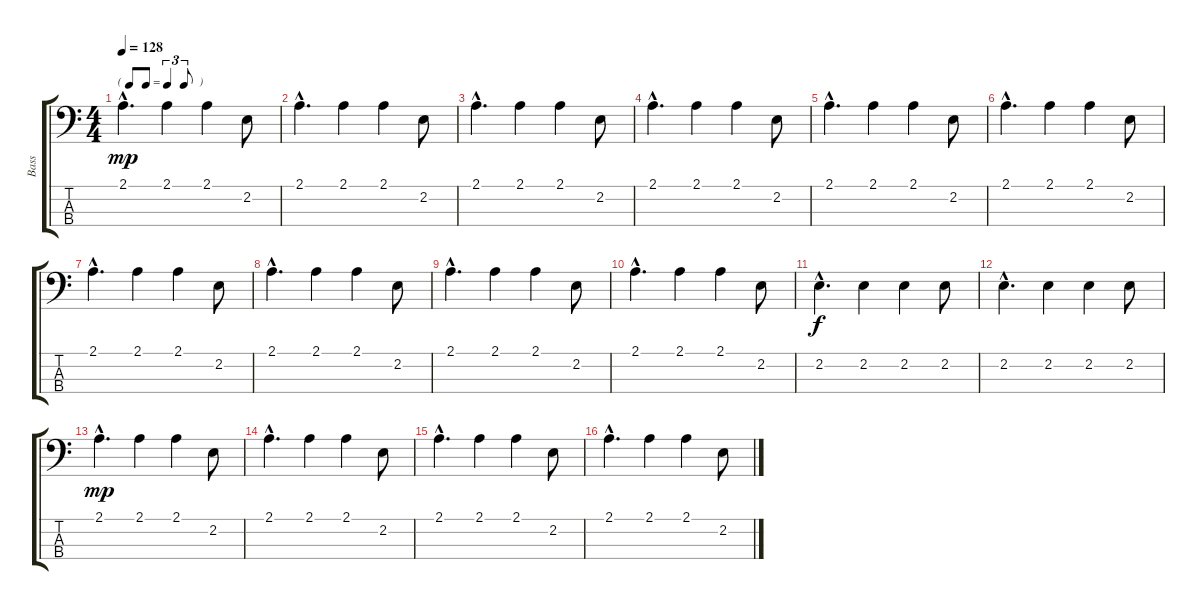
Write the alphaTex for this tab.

\track ("Bass" "Bass") {instrument electricbasspick}
\staff {score tabs}
\tuning (G2 D2 A1 E1) {hide}
\ts (4 4)
\tf triplet8th
\tempo 128
\clef f4
\ks c
2.1{hac}.4{d dy mp} 2.1.4 2.1.4 2.2.8 |
2.1{hac}.4{d} 2.1.4 2.1.4 2.2.8 |
2.1{hac}.4{d} 2.1.4 2.1.4 2.2.8 |
2.1{hac}.4{d} 2.1.4 2.1.4 2.2.8 |
2.1{hac}.4{d} 2.1.4 2.1.4 2.2.8 |
2.1{hac}.4{d} 2.1.4 2.1.4 2.2.8 |
2.1{hac}.4{d} 2.1.4 2.1.4 2.2.8 |
2.1{hac}.4{d} 2.1.4 2.1.4 2.2.8 |
2.1{hac}.4{d} 2.1.4 2.1.4 2.2.8 |
2.1{hac}.4{d} 2.1.4 2.1.4 2.2.8 |
2.2{hac}.4{d dy f} 2.2.4 2.2.4 2.2.8 |
2.2{hac}.4{d} 2.2.4 2.2.4 2.2.8 |
2.1{hac}.4{d dy mp} 2.1.4 2.1.4 2.2.8 |
2.1{hac}.4{d} 2.1.4 2.1.4 2.2.8 |
2.1{hac}.4{d} 2.1.4 2.1.4 2.2.8 |
2.1{hac}.4{d} 2.1.4 2.1.4 2.2.8
